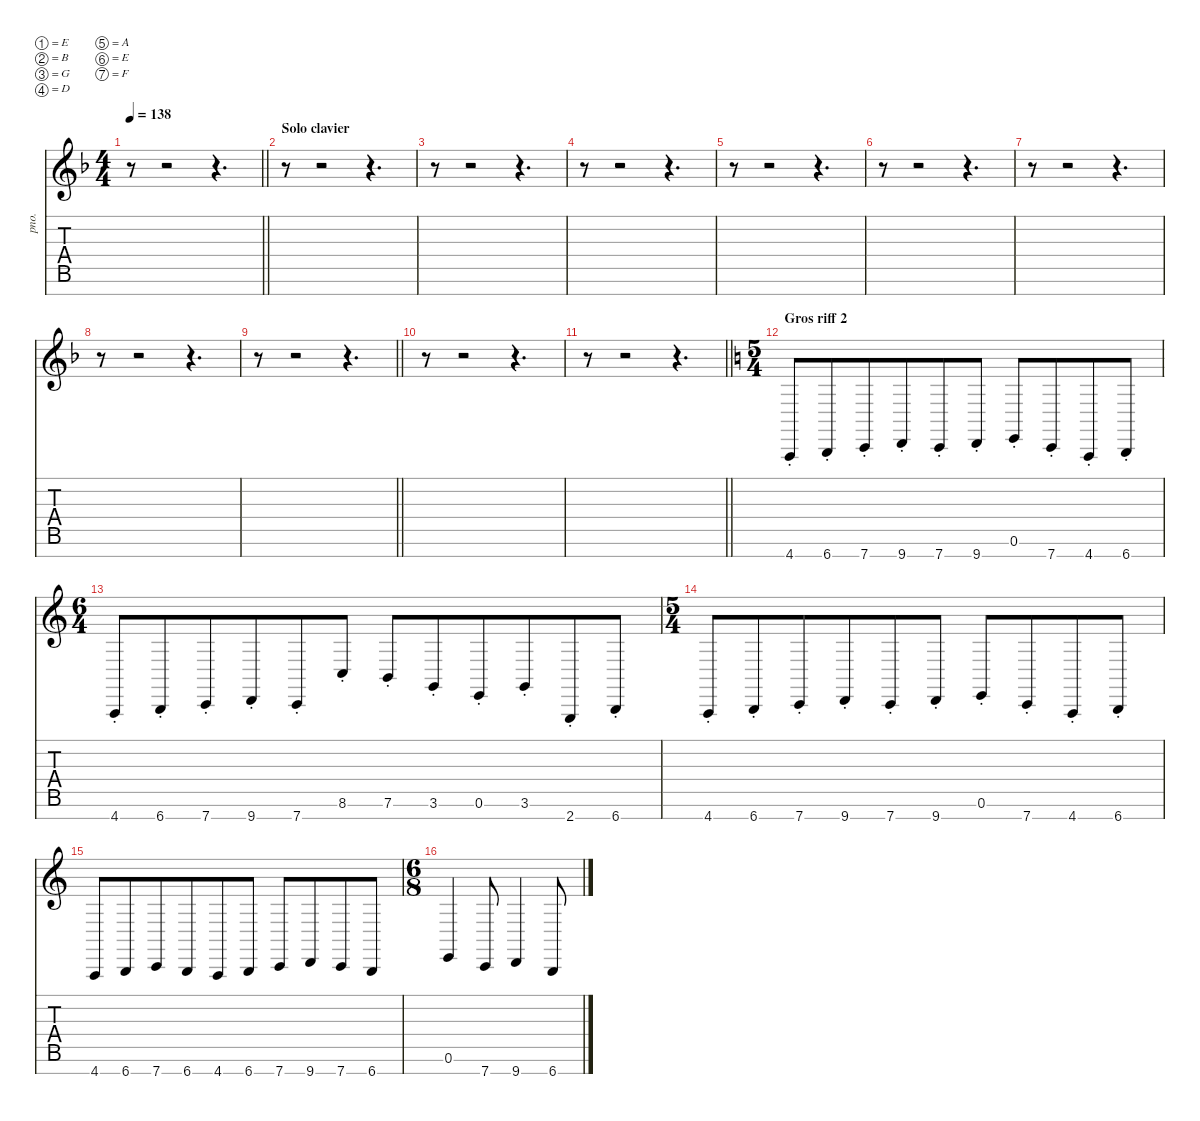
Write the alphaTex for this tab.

\defaultSystemsLayout 4
\hideDynamics
\bracketExtendMode nobrackets
\track ("Clavier" "pno.") {instrument acousticgrandpiano}
\staff {score tabs}
\tuning (E4 B3 G3 D3 A2 E2 F1)
\ts (4 4)
\tempo 138
\clef g2
\barLineRight lightlight
\ks dminor
r.8{dy f beam Down} r.2{beam Down} r.4{d beam Down} |
\section ("" "Solo clavier")
r.8{beam Down} r.2{beam Down} r.4{d beam Down} |
r.8{beam Down} r.2{beam Down} r.4{d beam Down} |
r.8{beam Down} r.2{beam Down} r.4{d beam Down} |
r.8{beam Down} r.2{beam Down} r.4{d beam Down} |
r.8{beam Down} r.2{beam Down} r.4{d beam Down} |
r.8{beam Down} r.2{beam Down} r.4{d beam Down} |
r.8{beam Down} r.2{beam Down} r.4{d beam Down} |
\barLineRight lightlight
r.8{beam Down} r.2{beam Down} r.4{d beam Down} |
r.8{beam Down} r.2{beam Down} r.4{d beam Down} |
\barLineRight lightlight
r.8{beam Down} r.2{beam Down} r.4{d beam Down} |
\ts (5 4)
\beaming (8 6 4)
\section ("" "Gros riff 2")
\ks aminor
4.7{st}.8{instrument acousticgrandpiano beam Up} 6.7{st}.8{beam Up} 7.7{st}.8{beam Up} 9.7{st}.8{beam Up} 7.7{st}.8{beam Up} 9.7{st}.8{beam Up} 0.6{st}.8{beam Up} 7.7{st}.8{beam Up} 4.7{st}.8{beam Up} 6.7{st}.8{beam Up} |
\ts (6 4)
\beaming (8 6 6)
4.7{st}.8{beam Up} 6.7{st}.8{beam Up} 7.7{st}.8{beam Up} 9.7{st}.8{beam Up} 7.7{st}.8{beam Up} 8.6{st}.8{beam Up} 7.6{st}.8{beam Up} 3.6{st}.8{beam Up} 0.6{st}.8{beam Up} 3.6{st}.8{beam Up} 2.7{st}.8{beam Up} 6.7{st}.8{beam Up} |
\ts (5 4)
\beaming (8 6 4)
4.7{st}.8{beam Up} 6.7{st}.8{beam Up} 7.7{st}.8{beam Up} 9.7{st}.8{beam Up} 7.7{st}.8{beam Up} 9.7{st}.8{beam Up} 0.6{st}.8{beam Up} 7.7{st}.8{beam Up} 4.7{st}.8{beam Up} 6.7{st}.8{beam Up} |
4.7.8{beam Up} 6.7.8{beam Up} 7.7.8{beam Up} 6.7.8{beam Up} 4.7.8{beam Up} 6.7.8{beam Up} 7.7.8{beam Up} 9.7.8{beam Up} 7.7.8{beam Up} 6.7.8{beam Up} |
\ts (6 8)
\beaming (8 3 3)
0.6.4{beam Up} 7.7.8{beam Up} 9.7.4{beam Up} 6.7.8{beam Up}
